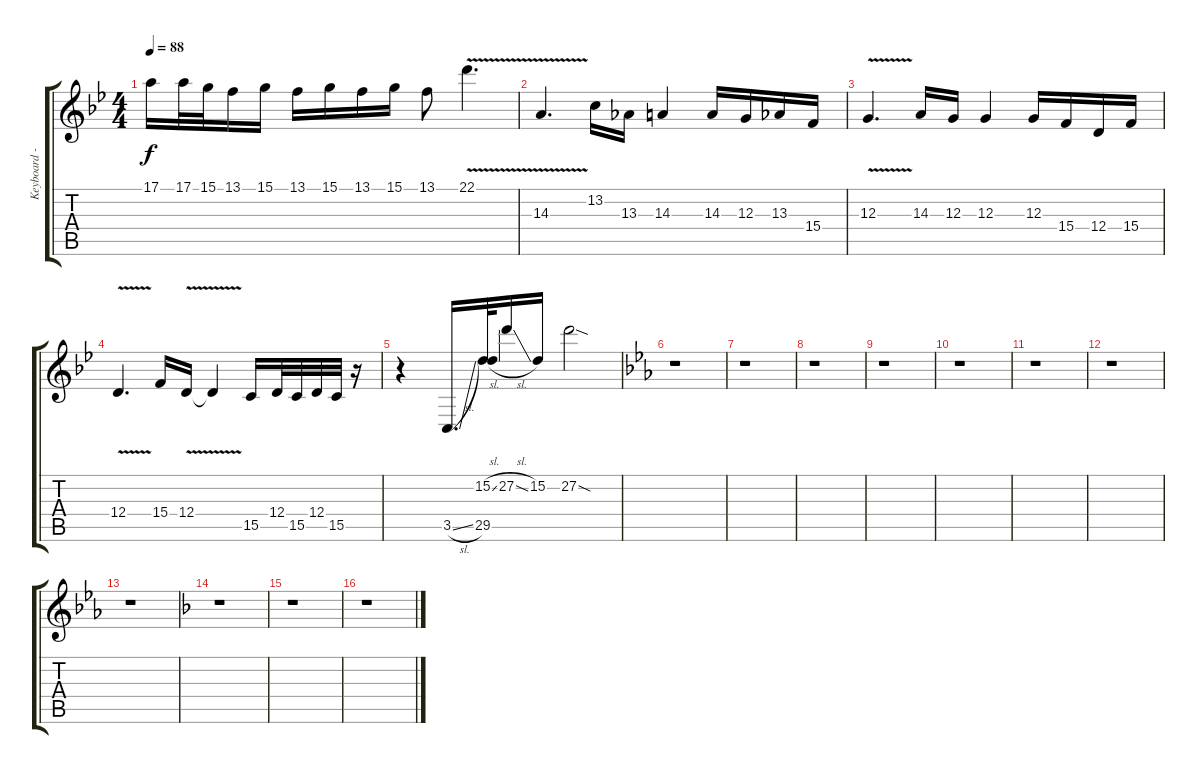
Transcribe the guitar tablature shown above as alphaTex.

\track ("Keyboard - Jordan Rudess" "Keyboard -") {instrument acousticgrandpiano}
\staff {score tabs}
\tuning (E4 B3 G3 D3 A2 E2) {hide}
\ts (4 4)
\tempo 88
\clef g2
\ks bb
17.1{t}.16{dy f} 17.1.32 15.1.32 13.1.16 15.1.16 13.1.16 15.1.16 13.1.16 15.1.16 13.1.8 22.1{v}.4{d} |
14.3{v}.4{d} 13.2.16 13.3.16 14.3.4 14.3.16 12.3.16 13.3.16 15.4.16 |
12.3{v}.4{d} 14.3.16 12.3.16 12.3.4 12.3.16 15.4.16 12.4.16 15.4.16 |
12.4{v}.4{d} 15.4.16 12.4{v}.16 12.4{t}.4 15.5.16 12.4.32 15.5.32 12.4.32 15.5.32 r.16 |
r.4 3.5{sl}.16{d} (15.2{sl} 29.5).32 27.2{sl}.16 15.2.16 27.2{sod}.2 |
\ks eb
r.1 |
r.1 |
r.1 |
r.1 |
r.1 |
r.1 |
r.1 |
r.1 |
\ks f
r.1 |
r.1 |
r.1
